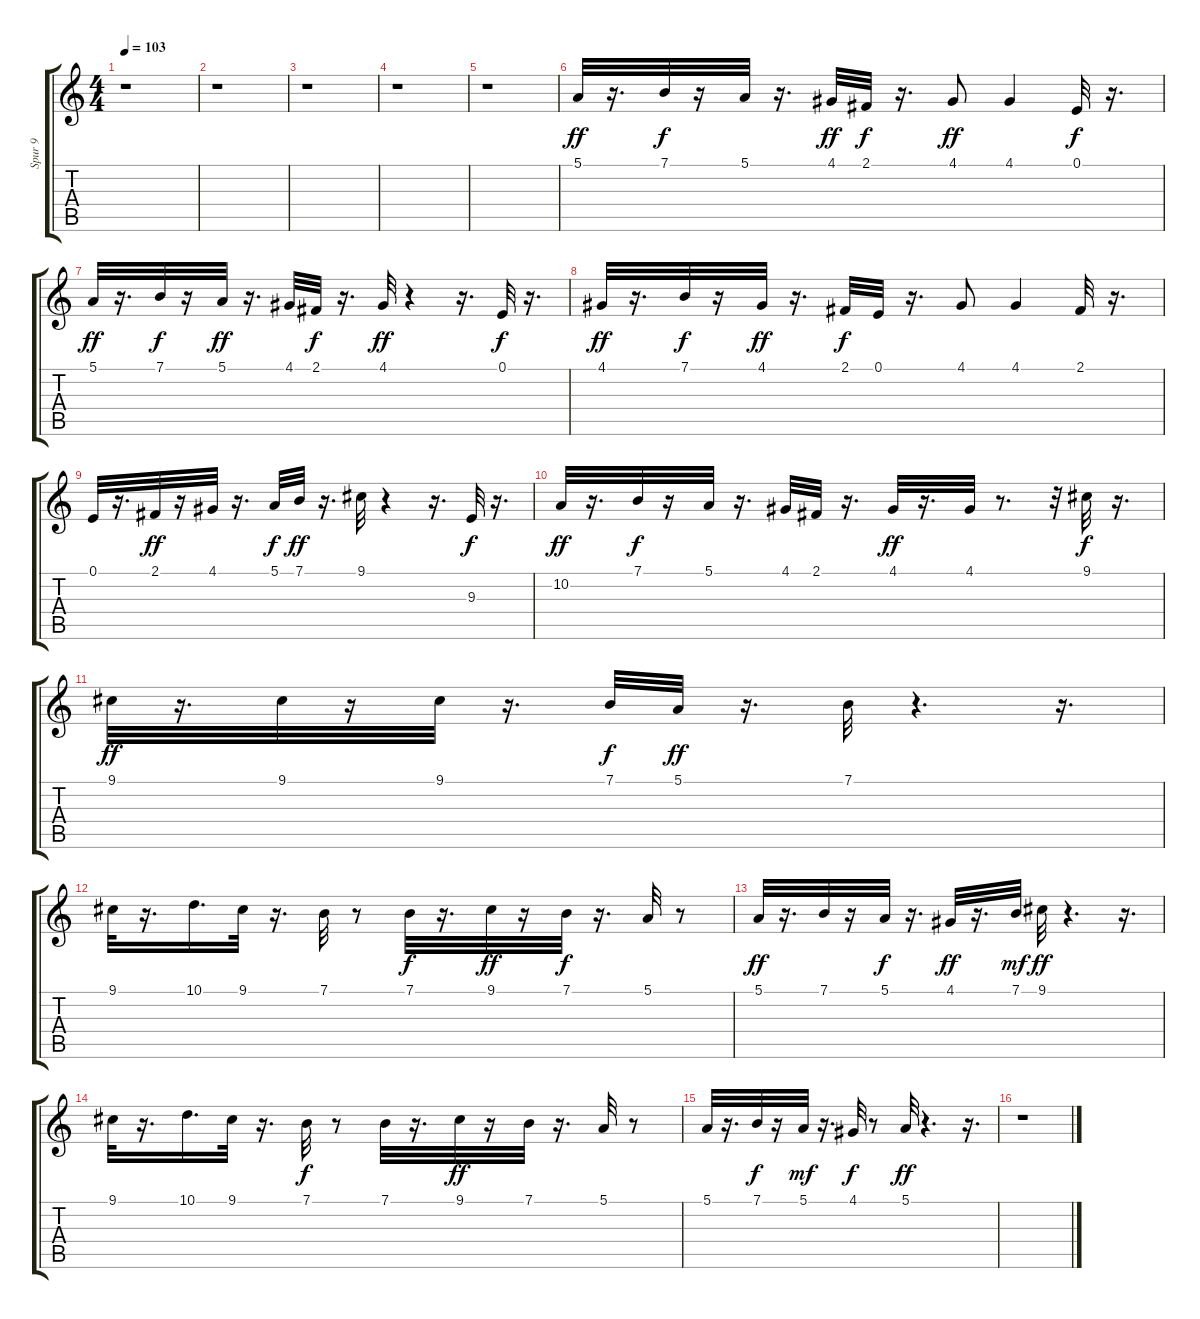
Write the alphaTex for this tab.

\track ("Spur 9" "Spur 9") {instrument pizzicatostrings}
\staff {score tabs}
\tuning (E4 B3 G3 D3 A2 E2) {hide}
\ts (4 4)
\tempo 103
\clef g2
\ks c
r.1{dy ff} |
r.1 |
r.1 |
r.1 |
r.1 |
5.1.32 r.16{d} 7.1.32{dy f} r.16 5.1.32 r.16{d} 4.1.32{dy ff} 2.1.32{dy f} r.16{d} 4.1.8{dy ff} 4.1.4 0.1.32{dy f} r.16{d} |
5.1.32{dy ff} r.16{d} 7.1.32{dy f} r.16 5.1.32{dy ff} r.16{d} 4.1.32 2.1.32{dy f} r.16{d} 4.1.32{dy ff} r.4 r.16{d} 0.1.32{dy f} r.16{d} |
4.1.32{dy ff} r.16{d} 7.1.32{dy f} r.16 4.1.32{dy ff} r.16{d} 2.1.32{dy f} 0.1.32 r.16{d} 4.1.8 4.1.4 2.1.32 r.16{d} |
0.1.32 r.16{d} 2.1.32{dy ff} r.16 4.1.32 r.16{d} 5.1.32{dy f} 7.1.32{dy ff} r.16{d} 9.1.32 r.4 r.16{d} 9.3.32{dy f} r.16{d} |
10.2.32{dy ff} r.16{d} 7.1.32{dy f} r.16 5.1.32 r.16{d} 4.1.32 2.1.32 r.16{d} 4.1.32{dy ff} r.16{d} 4.1.32 r.8{d} r.32 9.1.32{dy f} r.16{d} |
9.1.32{dy ff} r.16{d} 9.1.32 r.16 9.1.32 r.16{d} 7.1.32{dy f} 5.1.32{dy ff} r.16{d} 7.1.32 r.4{d} r.16{d} |
9.1.32 r.16{d} 10.1.16{d} 9.1.32 r.16{d} 7.1.32 r.8 7.1.32{dy f} r.16{d} 9.1.32{dy ff} r.16 7.1.32{dy f} r.16{d} 5.1.32 r.8 |
5.1.32{dy ff} r.16{d} 7.1.32 r.16 5.1.32{dy f} r.16{d} 4.1.32{dy ff} r.16{d} 7.1.32{dy mf} 9.1.32{dy ff} r.4{d} r.16{d} |
9.1.32 r.16{d} 10.1.16{d} 9.1.32 r.16{d} 7.1.32{dy f} r.8 7.1.32 r.16{d} 9.1.32{dy ff} r.16 7.1.32 r.16{d} 5.1.32 r.8 |
5.1.32 r.16{d} 7.1.32{dy f} r.16 5.1.32{dy mf} r.16{d} 4.1.32{dy f} r.8 5.1.32{dy ff} r.4{d} r.16{d} |
r.1
